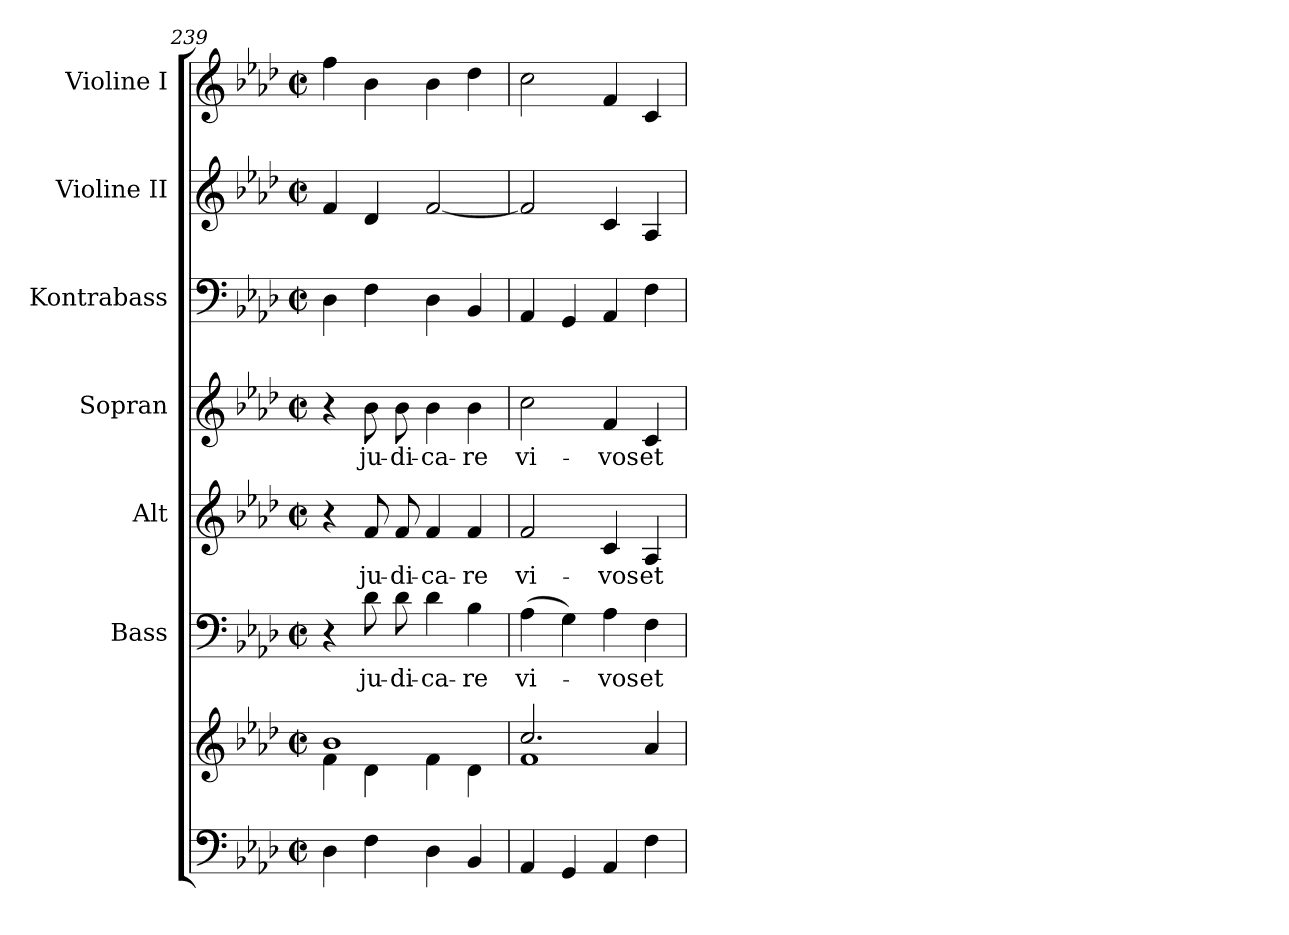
**kern	**kern	**kern	**text	**kern	**text	**kern	**text	**kern	**kern	**kern
*part7	*part7	*part6	*part6	*part5	*part5	*part4	*part4	*part3	*part2	*part1
*staff8	*staff7	*staff6	*staff6	*staff5	*staff5	*staff4	*staff4	*staff3	*staff2	*staff1
*	*	*I"Bass	*	*I"Alt	*	*I"Sopran	*	*I"Kontrabass	*I"Violine II	*I"Violine I
*	*	*I'B.	*	*I'A.	*	*I'S.	*	*I'Kb.	*I'Vl. II	*I'Vl. I
*clefF4	*clefG2	*clefF4	*	*clefG2	*	*clefG2	*	*clefF4	*clefG2	*clefG2
*	*	*	*	*	*	*	*	*ITrd7c12	*	*
*k[b-e-a-d-]	*k[b-e-a-d-]	*k[b-e-a-d-]	*	*k[b-e-a-d-]	*	*k[b-e-a-d-]	*	*k[b-e-a-d-]	*k[b-e-a-d-]	*k[b-e-a-d-]
*A-:	*A-:	*A-:	*	*A-:	*	*A-:	*	*A-:	*A-:	*A-:
*M2/2	*M2/2	*M2/2	*	*M2/2	*	*M2/2	*	*M2/2	*M2/2	*M2/2
*met(c|)	*met(c|)	*met(c|)	*	*met(c|)	*	*met(c|)	*	*met(c|)	*met(c|)	*met(c|)
=239	=239	=239	=239	=239	=239	=239	=239	=239	=239	=239
*	*^	*	*	*	*	*	*	*	*	*
4D-\	1b-	4f\	4r	.	4r	.	4r	.	4DD-\	4f/	4ff\
!	!	!	!	!LO:LY:b	!	!LO:LY:b	!	!LO:LY:b	!	!	!
4F\	.	4d-\	8d-\	ju-	8f/	ju-	8b-\	ju-	4FF\	4d-/	4b-\
!	!	!	!	!LO:LY:b	!	!LO:LY:b	!	!LO:LY:b	!	!	!
.	.	.	8d-\	-di-	8f/	-di-	8b-\	-di-	.	.	.
!	!	!	!	!LO:LY:b	!	!LO:LY:b	!	!LO:LY:b	!	!	!
4D-\	.	4f\	4d-\	-ca-	4f/	-ca-	4b-\	-ca-	4DD-\	[2f/	4b-\
!	!	!	!	!LO:LY:b	!	!LO:LY:b	!	!LO:LY:b	!	!	!
4BB-/	.	4d-\	4B-\	-re	4f/	-re	4b-\	-re	4BBB-/	.	4dd-\
=240	=240	=240	=240	=240	=240	=240	=240	=240	=240	=240	=240
!	!	!	!	!LO:LY:b	!	!LO:LY:b	!	!LO:LY:b	!	!	!
4AA-/	2.cc/	1f	(>4A-\	vi-	2f/	vi-	2cc\	vi-	4AAA-/	2f/]	2cc\
4GG/	.	.	4G\)	.	.	.	.	.	4GGG/	.	.
!	!	!	!	!LO:LY:b	!	!LO:LY:b	!	!LO:LY:b	!	!	!
4AA-/	.	.	4A-\	-vos	4c/	-vos	4f/	-vos	4AAA-/	4c/	4f/
!	!	!	!	!LO:LY:b	!	!LO:LY:b	!	!LO:LY:b	!	!	!
4F\	4a-/	.	4F\	et	4A-/	et	4c/	et	4FF\	4A-/	4c/
*	*v	*v	*	*	*	*	*	*	*	*	*
=	=	=	=	=	=	=	=	=	=	=
*-	*-	*-	*-	*-	*-	*-	*-	*-	*-	*-
